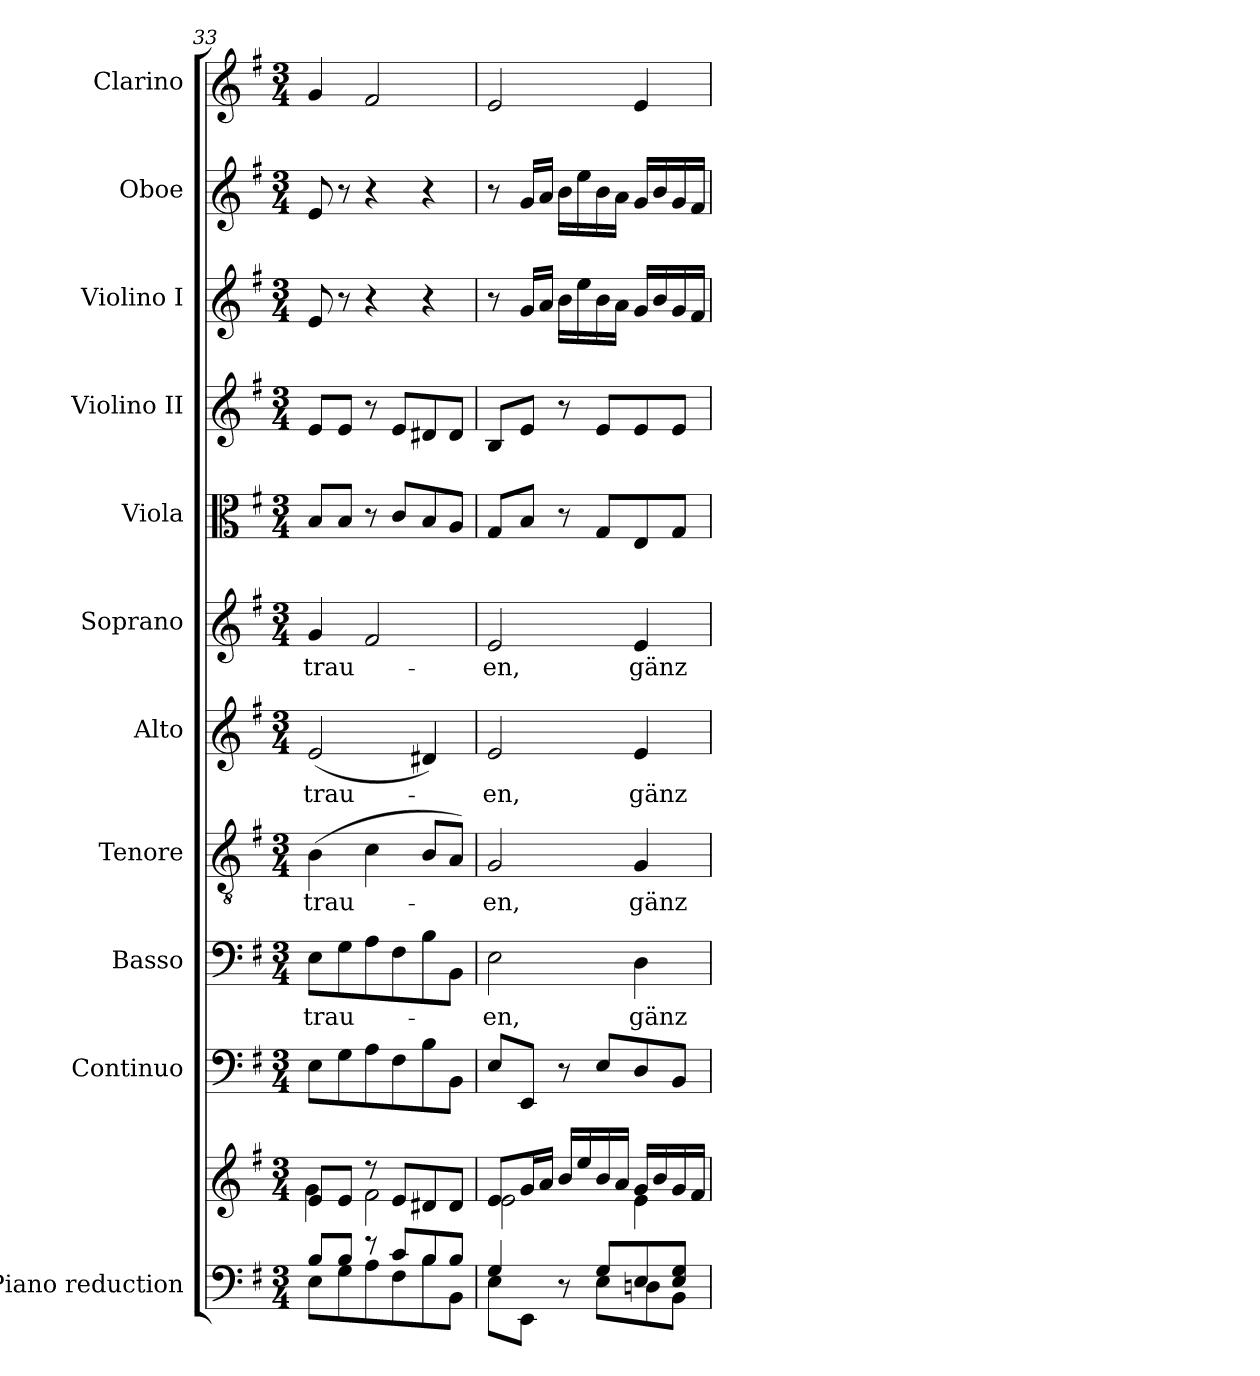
**kern	**kern	**kern	**kern	**text	**kern	**text	**kern	**text	**kern	**text	**kern	**kern	**kern	**kern	**kern
*part11	*part11	*part10	*part9	*part9	*part8	*part8	*part7	*part7	*part6	*part6	*part5	*part4	*part3	*part2	*part1
*staff12	*staff11	*staff10	*staff9	*staff9	*staff8	*staff8	*staff7	*staff7	*staff6	*staff6	*staff5	*staff4	*staff3	*staff2	*staff1
*I"Piano reduction	*	*I"Continuo	*I"Basso	*	*I"Tenore	*	*I"Alto	*	*I"Soprano	*	*I"Viola	*I"Violino II	*I"Violino I	*I"Oboe	*I"Clarino
*I'Pno	*	*	*	*	*	*	*	*	*	*	*	*	*	*I'Ob	*
*clefF4	*clefG2	*clefF4	*clefF4	*	*clefGv2	*	*clefG2	*	*clefG2	*	*clefC3	*clefG2	*clefG2	*clefG2	*clefG2
*k[f#]	*k[f#]	*k[f#]	*k[f#]	*	*k[f#]	*	*k[f#]	*	*k[f#]	*	*k[f#]	*k[f#]	*k[f#]	*k[f#]	*k[f#]
*M3/4	*M3/4	*M3/4	*M3/4	*	*M3/4	*	*M3/4	*	*M3/4	*	*M3/4	*M3/4	*M3/4	*M3/4	*M3/4
=33	=33	=33	=33	=33	=33	=33	=33	=33	=33	=33	=33	=33	=33	=33	=33
*^	*^	*	*	*	*	*	*	*	*	*	*	*	*	*	*
!	!	!	!	!	!	!LO:LY:b	!	!LO:LY:b	!	!LO:LY:b	!	!LO:LY:b	!	!	!	!	!
8B/L	8E\L	8e/L	4g\	8E\L	8E\L	-trau-	(4B\	-trau-	(2e/	-trau-	4g/	-trau-	8B/L	8e/L	8e/	8e/	4g/
8B/J	8G\	8e/J	.	8G\	8G\	.	.	.	.	.	.	.	8B/J	8e/J	8r	8r	.
8r	8A\	8r	2f#\	8A\	8A\	.	4c\	.	.	.	2f#/	.	8r	8r	4r	4r	2f#/
8c/L	8F#\	8e/L	.	8F#\	8F#\	.	.	.	.	.	.	.	8c/L	8e/L	.	.	.
8B/	8B\	8d#X/	.	8B\	8B\	.	8B/L	.	4d#X/)	.	.	.	8B/	8d#X/	4r	4r	.
8B/J	8BB\J	8d#/J	.	8BB\J	8BB\J	.	8A/J)	.	.	.	.	.	8A/J	8d#/J	.	.	.
=34	=34	=34	=34	=34	=34	=34	=34	=34	=34	=34	=34	=34	=34	=34	=34	=34	=34
!	!	!	!	!	!	!LO:LY:b	!	!LO:LY:b	!	!LO:LY:b	!	!LO:LY:b	!	!	!	!	!
4G/	8E\L	8e/L	2e\	8E/L	2E\	-en,	2G/	-en,	2e/	-en,	2e/	-en,	8G/L	8B/L	8r	8r	2e/
.	8EE\J	16g/L	.	8EE/J	.	.	.	.	.	.	.	.	8B/J	8e/J	16g/LL	16g/LL	.
.	.	16a/JJ	.	.	.	.	.	.	.	.	.	.	.	.	16a/JJ	16a/JJ	.
8r	8ryy	16b/LL	.	8r	.	.	.	.	.	.	.	.	8r	8r	16b\LL	16b\LL	.
.	.	16ee/	.	.	.	.	.	.	.	.	.	.	.	.	16ee\	16ee\	.
8G/L	8E\L	16b/	.	8E/L	.	.	.	.	.	.	.	.	8G/L	8e/L	16b\	16b\	.
.	.	16a/JJ	.	.	.	.	.	.	.	.	.	.	.	.	16a\JJ	16a\JJ	.
!	!	!	!	!	!	!LO:LY:b	!	!LO:LY:b	!	!LO:LY:b	!	!LO:LY:b	!	!	!	!	!
8E/	8Dn\	16g/LL	4e\	8D/	4D\	gänz-	4G/	gänz-	4e/	gänz-	4e/	gänz-	8E/	8e/	16g/LL	16g/LL	4e/
.	.	16b/	.	.	.	.	.	.	.	.	.	.	.	.	16b/	16b/	.
8E/ 8G/J	8BB\J	16g/	.	8BB/J	.	.	.	.	.	.	.	.	8G/J	8e/J	16g/	16g/	.
.	.	16f#/JJ	.	.	.	.	.	.	.	.	.	.	.	.	16f#/JJ	16f#/JJ	.
*v	*v	*	*	*	*	*	*	*	*	*	*	*	*	*	*	*	*
*	*v	*v	*	*	*	*	*	*	*	*	*	*	*	*	*	*
=	=	=	=	=	=	=	=	=	=	=	=	=	=	=	=
*-	*-	*-	*-	*-	*-	*-	*-	*-	*-	*-	*-	*-	*-	*-	*-
